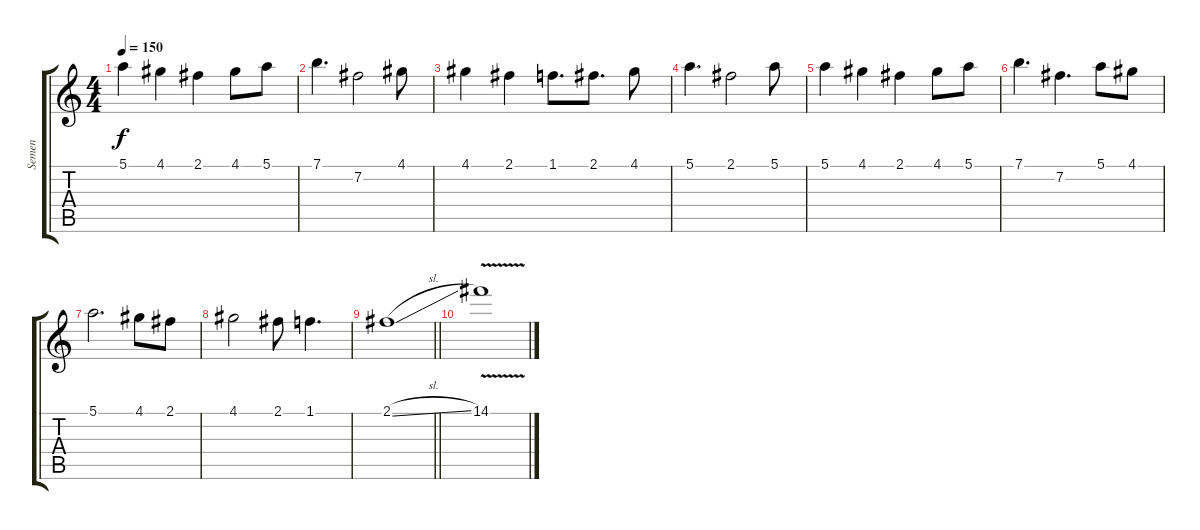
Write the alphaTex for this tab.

\track ("Semen" "Semen") {instrument overdrivenguitar}
\staff {score tabs}
\tuning (E4 B3 G3 D3 A2 E2) {hide}
\ts (4 4)
\tempo 150
\clef g2
\ks c
5.1.4{dy f} 4.1.4 2.1.4 4.1.8 5.1.8 |
7.1.4{d} 7.2.2 4.1.8 |
4.1.4 2.1.4 1.1.8{d} 2.1.8{d} 4.1.8 |
5.1.4{d} 2.1.2 5.1.8 |
5.1.4 4.1.4 2.1.4 4.1.8 5.1.8 |
7.1.4{d} 7.2.4{d} 5.1.8 4.1.8 |
5.1.2{d} 4.1.8 2.1.8 |
4.1.2 2.1.8 1.1.4{d} |
\barLineRight lightlight
2.1{sl}.1 |
14.1{v}.1
